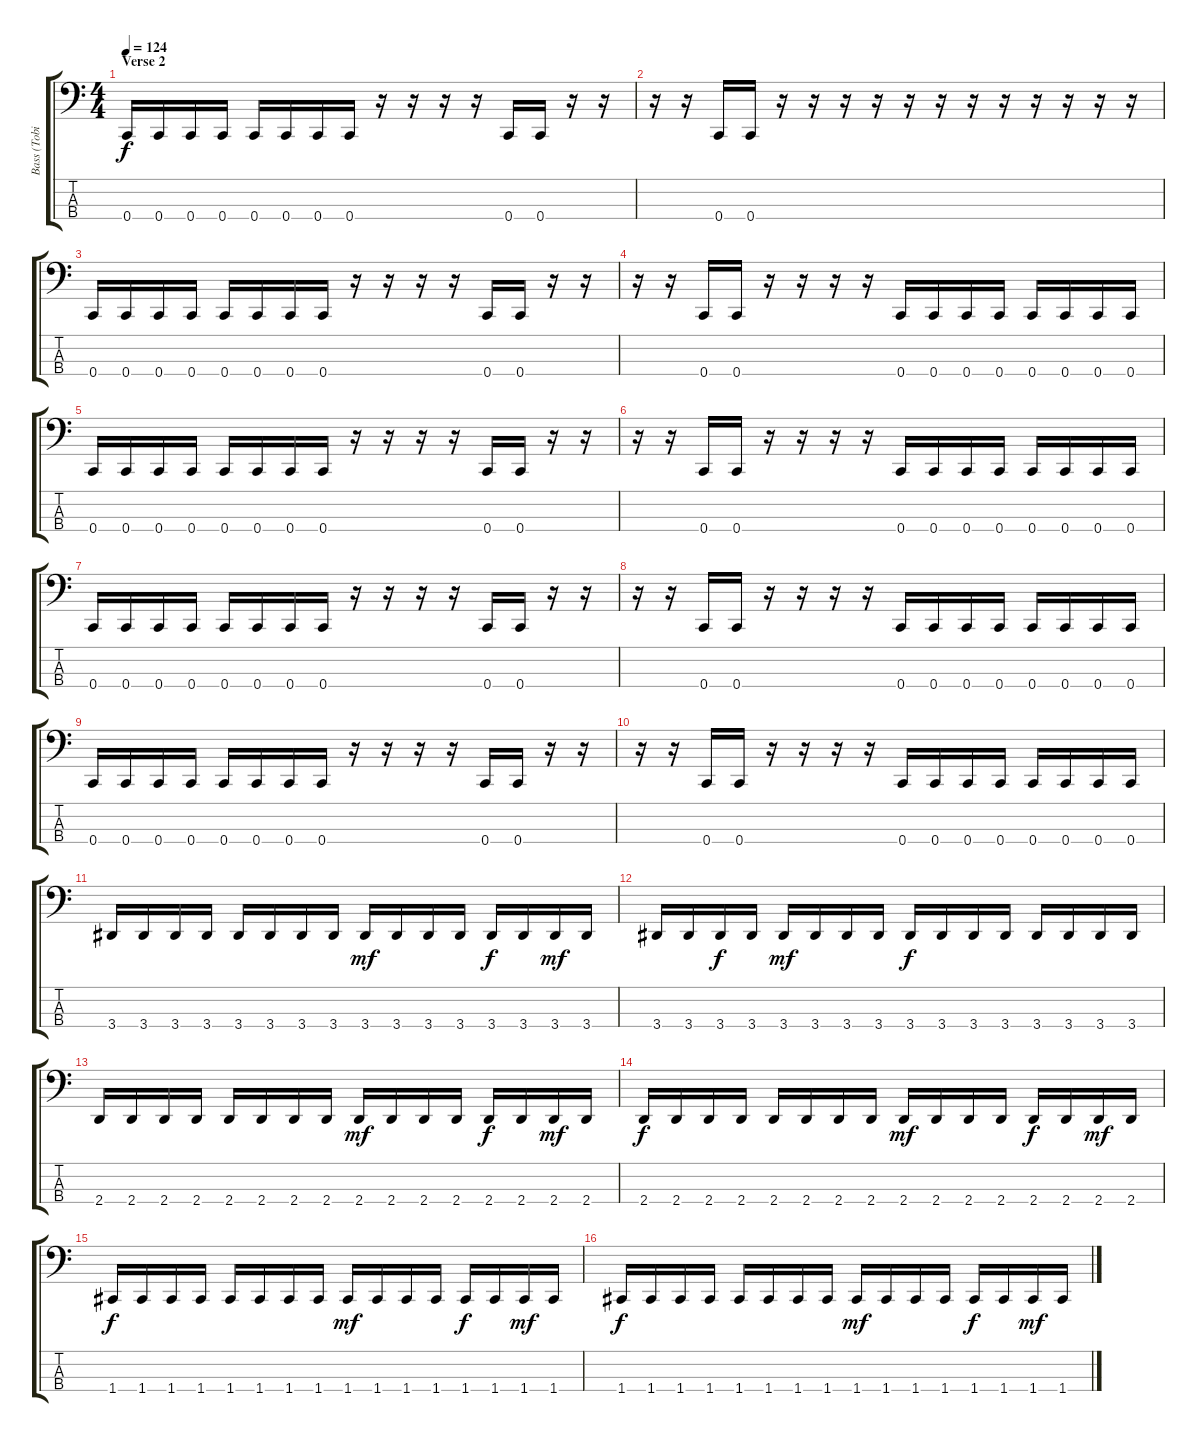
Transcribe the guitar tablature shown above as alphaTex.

\track ("Bass (Tobi)" "Bass (Tobi") {instrument electricbassfinger}
\staff {score tabs}
\tuning (F2 C2 G1 C1) {hide}
\ts (4 4)
\section ("" "Verse 2")
\tempo 124
\clef f4
\ks c
0.4.16{dy f} 0.4.16 0.4.16 0.4.16 0.4.16 0.4.16 0.4.16 0.4.16 r.16 r.16 r.16 r.16 0.4.16 0.4.16 r.16 r.16 |
r.16 r.16 0.4.16 0.4.16 r.16 r.16 r.16 r.16 r.16 r.16 r.16 r.16 r.16 r.16 r.16 r.16 |
0.4.16 0.4.16 0.4.16 0.4.16 0.4.16 0.4.16 0.4.16 0.4.16 r.16 r.16 r.16 r.16 0.4.16 0.4.16 r.16 r.16 |
r.16 r.16 0.4.16 0.4.16 r.16 r.16 r.16 r.16 0.4.16 0.4.16 0.4.16 0.4.16 0.4.16 0.4.16 0.4.16 0.4.16 |
0.4.16 0.4.16 0.4.16 0.4.16 0.4.16 0.4.16 0.4.16 0.4.16 r.16 r.16 r.16 r.16 0.4.16 0.4.16 r.16 r.16 |
r.16 r.16 0.4.16 0.4.16 r.16 r.16 r.16 r.16 0.4.16 0.4.16 0.4.16 0.4.16 0.4.16 0.4.16 0.4.16 0.4.16 |
0.4.16 0.4.16 0.4.16 0.4.16 0.4.16 0.4.16 0.4.16 0.4.16 r.16 r.16 r.16 r.16 0.4.16 0.4.16 r.16 r.16 |
r.16 r.16 0.4.16 0.4.16 r.16 r.16 r.16 r.16 0.4.16 0.4.16 0.4.16 0.4.16 0.4.16 0.4.16 0.4.16 0.4.16 |
0.4.16 0.4.16 0.4.16 0.4.16 0.4.16 0.4.16 0.4.16 0.4.16 r.16 r.16 r.16 r.16 0.4.16 0.4.16 r.16 r.16 |
r.16 r.16 0.4.16 0.4.16 r.16 r.16 r.16 r.16 0.4.16 0.4.16 0.4.16 0.4.16 0.4.16 0.4.16 0.4.16 0.4.16 |
3.4.16 3.4.16 3.4.16 3.4.16 3.4.16 3.4.16 3.4.16 3.4.16 3.4.16{dy mf} 3.4.16 3.4.16 3.4.16 3.4.16{dy f} 3.4.16 3.4.16{dy mf} 3.4.16 |
3.4.16 3.4.16 3.4.16{dy f} 3.4.16 3.4.16{dy mf} 3.4.16 3.4.16 3.4.16 3.4.16{dy f} 3.4.16 3.4.16 3.4.16 3.4.16 3.4.16 3.4.16 3.4.16 |
2.4.16 2.4.16 2.4.16 2.4.16 2.4.16 2.4.16 2.4.16 2.4.16 2.4.16{dy mf} 2.4.16 2.4.16 2.4.16 2.4.16{dy f} 2.4.16 2.4.16{dy mf} 2.4.16 |
2.4.16{dy f} 2.4.16 2.4.16 2.4.16 2.4.16 2.4.16 2.4.16 2.4.16 2.4.16{dy mf} 2.4.16 2.4.16 2.4.16 2.4.16{dy f} 2.4.16 2.4.16{dy mf} 2.4.16 |
1.4.16{dy f} 1.4.16 1.4.16 1.4.16 1.4.16 1.4.16 1.4.16 1.4.16 1.4.16{dy mf} 1.4.16 1.4.16 1.4.16 1.4.16{dy f} 1.4.16 1.4.16{dy mf} 1.4.16 |
1.4.16{dy f} 1.4.16 1.4.16 1.4.16 1.4.16 1.4.16 1.4.16 1.4.16 1.4.16{dy mf} 1.4.16 1.4.16 1.4.16 1.4.16{dy f} 1.4.16 1.4.16{dy mf} 1.4.16
